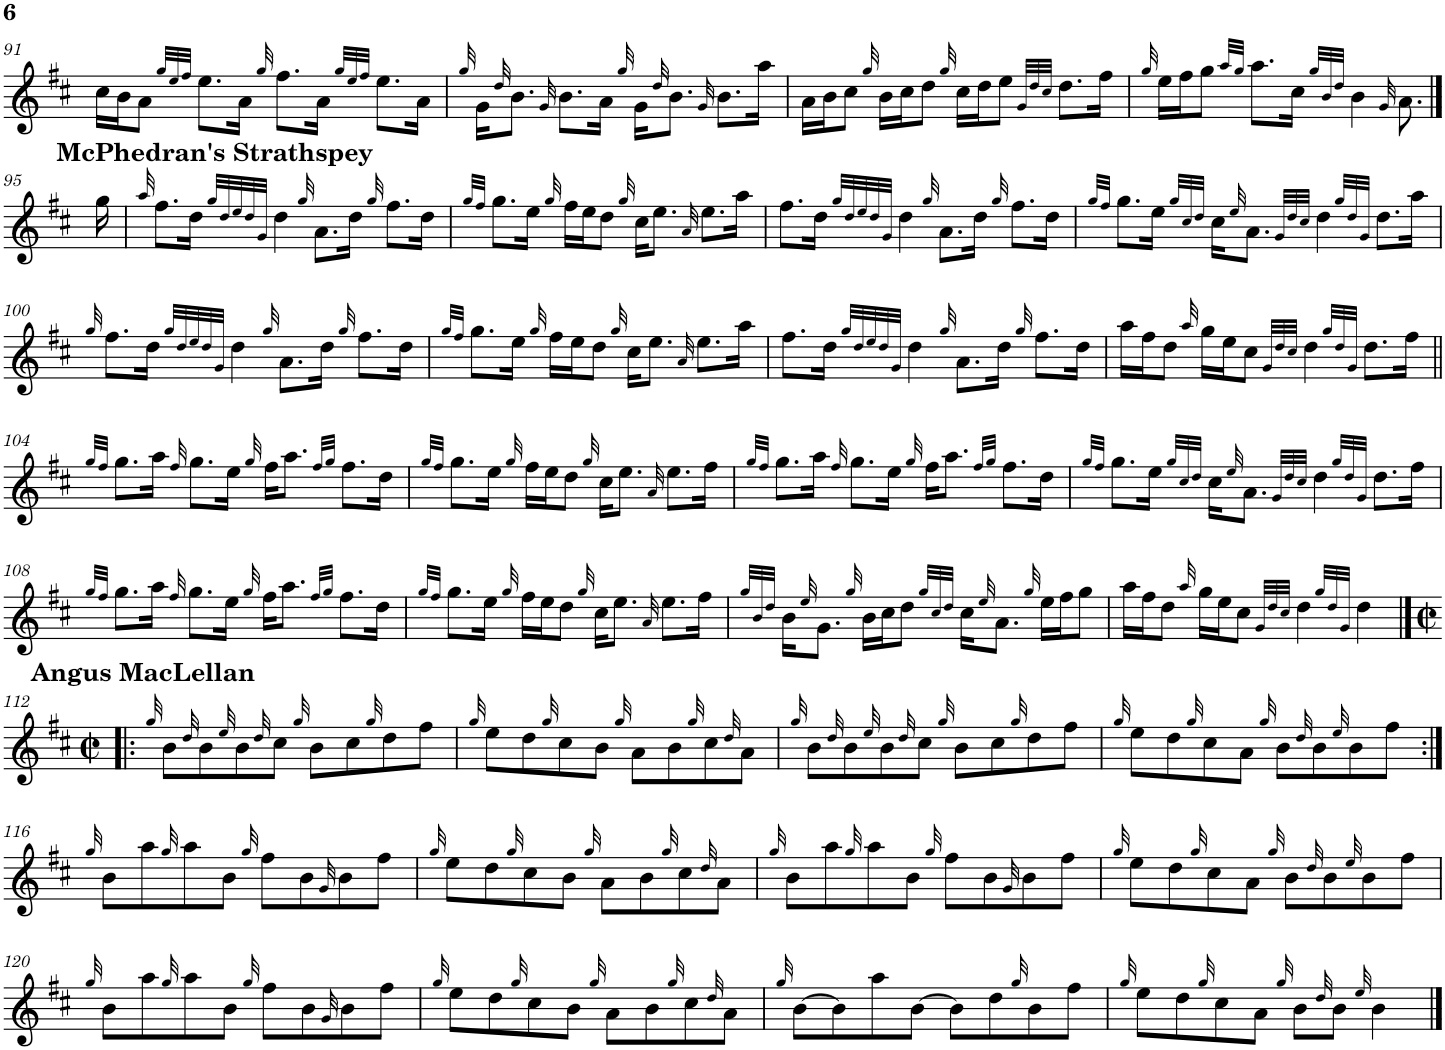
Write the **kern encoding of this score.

**kern
*part1
*staff1
*I"alto
!!LO:PB:g=z
*clefG2
*k[f#c#]
*M4/4
=91
16cc#\LL
16b\J
8a\J
32qgg/LLL
32qee/
32qff#/JJJ
8.ee\L
16a\Jk
32qgg/
8.ff#\L
16a\Jk
32qgg/LLL
32qee/
32qff#/JJJ
8.ee\L
16a\Jk
=92
32qgg/
16g\KL
32qdd/
8.b\J
32qg/
8.b\L
16a\Jk
32qgg/
16g\KL
32qdd/
8.b\J
32qg/
8.b\L
16aa\Jk
=93
16a\LL
16b\J
8cc#\J
32qgg/
16b\LL
16cc#\J
8dd\J
32qgg/
16cc#\LL
16dd\J
8ee\J
32qg/LLL
32qdd/
32qcc#/JJJ
8.dd\L
16ff#\Jk
=94
32qgg/
16ee\LL
16ff#\J
8gg\J
32qaa/LLL
32qgg/JJJ
8.aa\L
16cc#\Jk
32qgg/LLL
32qb/
32qdd/JJJ
4b\
32qg/
8.a\
!!LO:LB:g=z
==95
16gg\
=96
32qaa/
!LO:TX:a:B:t=McPhedran's Strathspey
8.ff#\L
16dd\Jk
32qgg/LLL
32qdd/
32qee/
32qdd/
32qg/JJJ
4dd\
32qgg/
8.a\L
16dd\Jk
32qgg/
8.ff#\L
16dd\Jk
=97
32qgg/LLL
32qff#/JJJ
8.gg\L
16ee\Jk
32qgg/
16ff#\LL
16ee\J
8dd\J
32qgg/
16cc#\KL
8.ee\J
32qa/
8.ee\L
16aa\Jk
=98
8.ff#\L
16dd\Jk
32qgg/LLL
32qdd/
32qee/
32qdd/
32qg/JJJ
4dd\
32qgg/
8.a\L
16dd\Jk
32qgg/
8.ff#\L
16dd\Jk
=99
32qgg/LLL
32qff#/JJJ
8.gg\L
16ee\Jk
32qgg/LLL
32qcc#/
32qdd/JJJ
16cc#\KL
32qee/
8.a\J
32qg/LLL
32qdd/
32qcc#/JJJ
4dd\
32qgg/LLL
32qdd/
32qg/JJJ
8.dd\L
16aa\Jk
!!LO:LB:g=z
=100
32qgg/
8.ff#\L
16dd\Jk
32qgg/LLL
32qdd/
32qee/
32qdd/
32qg/JJJ
4dd\
32qgg/
8.a\L
16dd\Jk
32qgg/
8.ff#\L
16dd\Jk
=101
32qgg/LLL
32qff#/JJJ
8.gg\L
16ee\Jk
32qgg/
16ff#\LL
16ee\J
8dd\J
32qgg/
16cc#\KL
8.ee\J
32qa/
8.ee\L
16aa\Jk
=102
8.ff#\L
16dd\Jk
32qgg/LLL
32qdd/
32qee/
32qdd/
32qg/JJJ
4dd\
32qgg/
8.a\L
16dd\Jk
32qgg/
8.ff#\L
16dd\Jk
=103
16aa\LL
16ff#\J
8dd\J
32qaa/
16gg\LL
16ee\J
8cc#\J
32qg/LLL
32qdd/
32qcc#/JJJ
4dd\
32qgg/LLL
32qdd/
32qg/JJJ
8.dd\L
16ff#\Jk
!!LO:LB:g=z
=104||
32qgg/LLL
32qff#/JJJ
8.gg\L
16aa\Jk
32qff#/
8.gg\L
16ee\Jk
32qgg/
16ff#\KL
8.aa\J
32qff#/LLL
32qgg/JJJ
8.ff#\L
16dd\Jk
=105
32qgg/LLL
32qff#/JJJ
8.gg\L
16ee\Jk
32qgg/
16ff#\LL
16ee\J
8dd\J
32qgg/
16cc#\KL
8.ee\J
32qa/
8.ee\L
16ff#\Jk
=106
32qgg/LLL
32qff#/JJJ
8.gg\L
16aa\Jk
32qff#/
8.gg\L
16ee\Jk
32qgg/
16ff#\KL
8.aa\J
32qff#/LLL
32qgg/JJJ
8.ff#\L
16dd\Jk
=107
32qgg/LLL
32qff#/JJJ
8.gg\L
16ee\Jk
32qgg/LLL
32qcc#/
32qdd/JJJ
16cc#\KL
32qee/
8.a\J
32qg/LLL
32qdd/
32qcc#/JJJ
4dd\
32qgg/LLL
32qdd/
32qg/JJJ
8.dd\L
16ff#\Jk
!!LO:LB:g=z
=108
32qgg/LLL
32qff#/JJJ
8.gg\L
16aa\Jk
32qff#/
8.gg\L
16ee\Jk
32qgg/
16ff#\KL
8.aa\J
32qff#/LLL
32qgg/JJJ
8.ff#\L
16dd\Jk
=109
32qgg/LLL
32qff#/JJJ
8.gg\L
16ee\Jk
32qgg/
16ff#\LL
16ee\J
8dd\J
32qgg/
16cc#\KL
8.ee\J
32qa/
8.ee\L
16ff#\Jk
=110
32qgg/LLL
32qb/
32qdd/JJJ
16b\KL
32qee/
8.g\J
32qgg/
16b\LL
16cc#\J
8dd\J
32qgg/LLL
32qcc#/
32qdd/JJJ
16cc#\KL
32qee/
8.a\J
32qgg/
16ee\LL
16ff#\J
8gg\J
=111
16aa\LL
16ff#\J
8dd\J
32qaa/
16gg\LL
16ee\J
8cc#\J
32qg/LLL
32qdd/
32qcc#/JJJ
4dd\
32qgg/LLL
32qdd/
32qg/JJJ
4dd\
!!LO:LB:g=z
=112|!:
*M2/2
*met(c|)
32qgg/
!LO:TX:a:B:t=Angus MacLellan
8b\L
32qdd/
8b\
32qee/
8b\
32qdd/
8cc#\J
32qgg/
8b\L
8cc#\
32qgg/
8dd\
8ff#\J
=113
32qgg/
8ee\L
8dd\
32qgg/
8cc#\
8b\J
32qgg/
8a\L
8b\
32qgg/
8cc#\
32qdd/
8a\J
=114
32qgg/
8b\L
32qdd/
8b\
32qee/
8b\
32qdd/
8cc#\J
32qgg/
8b\L
8cc#\
32qgg/
8dd\
8ff#\J
=115
32qgg/
8ee\L
8dd\
32qgg/
8cc#\
8a\J
32qgg/
8b\L
32qdd/
8b\
32qee/
8b\
8ff#\J
!!LO:LB:g=z
=116:|!
32qgg/
8b\L
8aa\
32qgg/
8aa\
8b\J
32qgg/
8ff#\L
8b\
32qg/
8b\
8ff#\J
=117
32qgg/
8ee\L
8dd\
32qgg/
8cc#\
8b\J
32qgg/
8a\L
8b\
32qgg/
8cc#\
32qdd/
8a\J
=118
32qgg/
8b\L
8aa\
32qgg/
8aa\
8b\J
32qgg/
8ff#\L
8b\
32qg/
8b\
8ff#\J
=119
32qgg/
8ee\L
8dd\
32qgg/
8cc#\
8a\J
32qgg/
8b\L
32qdd/
8b\
32qee/
8b\
8ff#\J
!!LO:LB:g=z
=120
32qgg/
8b\L
8aa\
32qgg/
8aa\
8b\J
32qgg/
8ff#\L
8b\
32qg/
8b\
8ff#\J
=121
32qgg/
8ee\L
8dd\
32qgg/
8cc#\
8b\J
32qgg/
8a\L
8b\
32qgg/
8cc#\
32qdd/
8a\J
=122
32qgg/
[8b\L
8b\]
8aa\
[8b\J
8b\L]
8dd\
32qgg/
8b\
8ff#\J
=123
32qgg/
8ee\L
8dd\
32qgg/
8cc#\
8a\J
32qgg/
8b\L
32qdd/
8b\J
32qee/
4b\
==
*-
